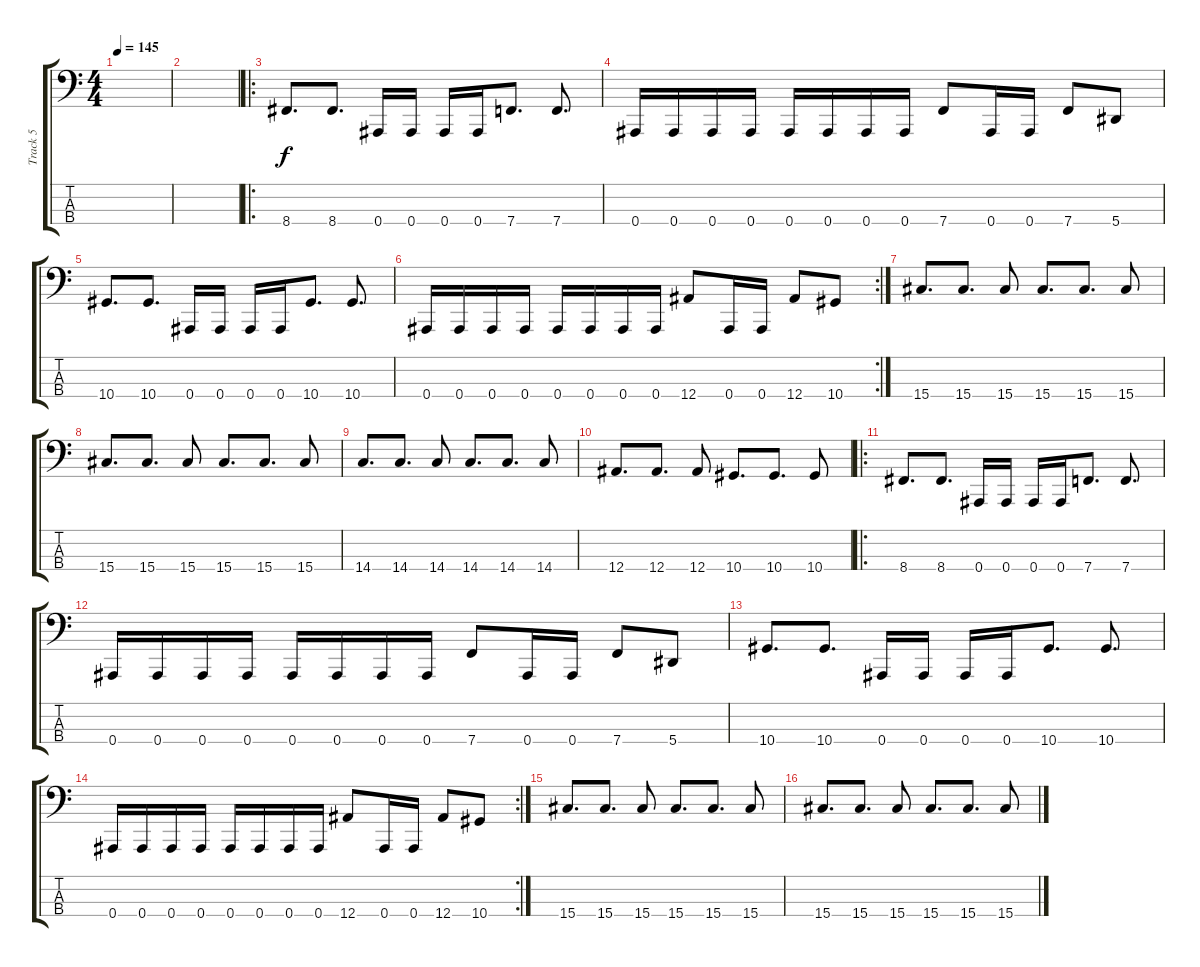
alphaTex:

\track ("Track 5" "Track 5") {instrument electricbasspick}
\staff {score tabs}
\tuning (Eb2 Bb1 F1 Bb0) {hide}
\ts (4 4)
\tempo 145
\clef f4
\ks c
|
|
\ro
8.4.8{d} 8.4.8{d} 0.4.16 0.4.16 0.4.16 0.4.16 7.4.8{d} 7.4.8{d} |
0.4.16 0.4.16 0.4.16 0.4.16 0.4.16 0.4.16 0.4.16 0.4.16 7.4.8 0.4.16 0.4.16 7.4.8 5.4.8 |
10.4.8{d} 10.4.8{d} 0.4.16 0.4.16 0.4.16 0.4.16 10.4.8{d} 10.4.8{d} |
\rc 2
0.4.16 0.4.16 0.4.16 0.4.16 0.4.16 0.4.16 0.4.16 0.4.16 12.4.8 0.4.16 0.4.16 12.4.8 10.4.8 |
15.4.8{d} 15.4.8{d} 15.4.8 15.4.8{d} 15.4.8{d} 15.4.8 |
15.4.8{d} 15.4.8{d} 15.4.8 15.4.8{d} 15.4.8{d} 15.4.8 |
14.4.8{d} 14.4.8{d} 14.4.8 14.4.8{d} 14.4.8{d} 14.4.8 |
12.4.8{d} 12.4.8{d} 12.4.8 10.4.8{d} 10.4.8{d} 10.4.8 |
\ro
8.4.8{d} 8.4.8{d} 0.4.16 0.4.16 0.4.16 0.4.16 7.4.8{d} 7.4.8{d} |
0.4.16 0.4.16 0.4.16 0.4.16 0.4.16 0.4.16 0.4.16 0.4.16 7.4.8 0.4.16 0.4.16 7.4.8 5.4.8 |
10.4.8{d} 10.4.8{d} 0.4.16 0.4.16 0.4.16 0.4.16 10.4.8{d} 10.4.8{d} |
\rc 2
0.4.16 0.4.16 0.4.16 0.4.16 0.4.16 0.4.16 0.4.16 0.4.16 12.4.8 0.4.16 0.4.16 12.4.8 10.4.8 |
15.4.8{d} 15.4.8{d} 15.4.8 15.4.8{d} 15.4.8{d} 15.4.8 |
15.4.8{d} 15.4.8{d} 15.4.8 15.4.8{d} 15.4.8{d} 15.4.8
